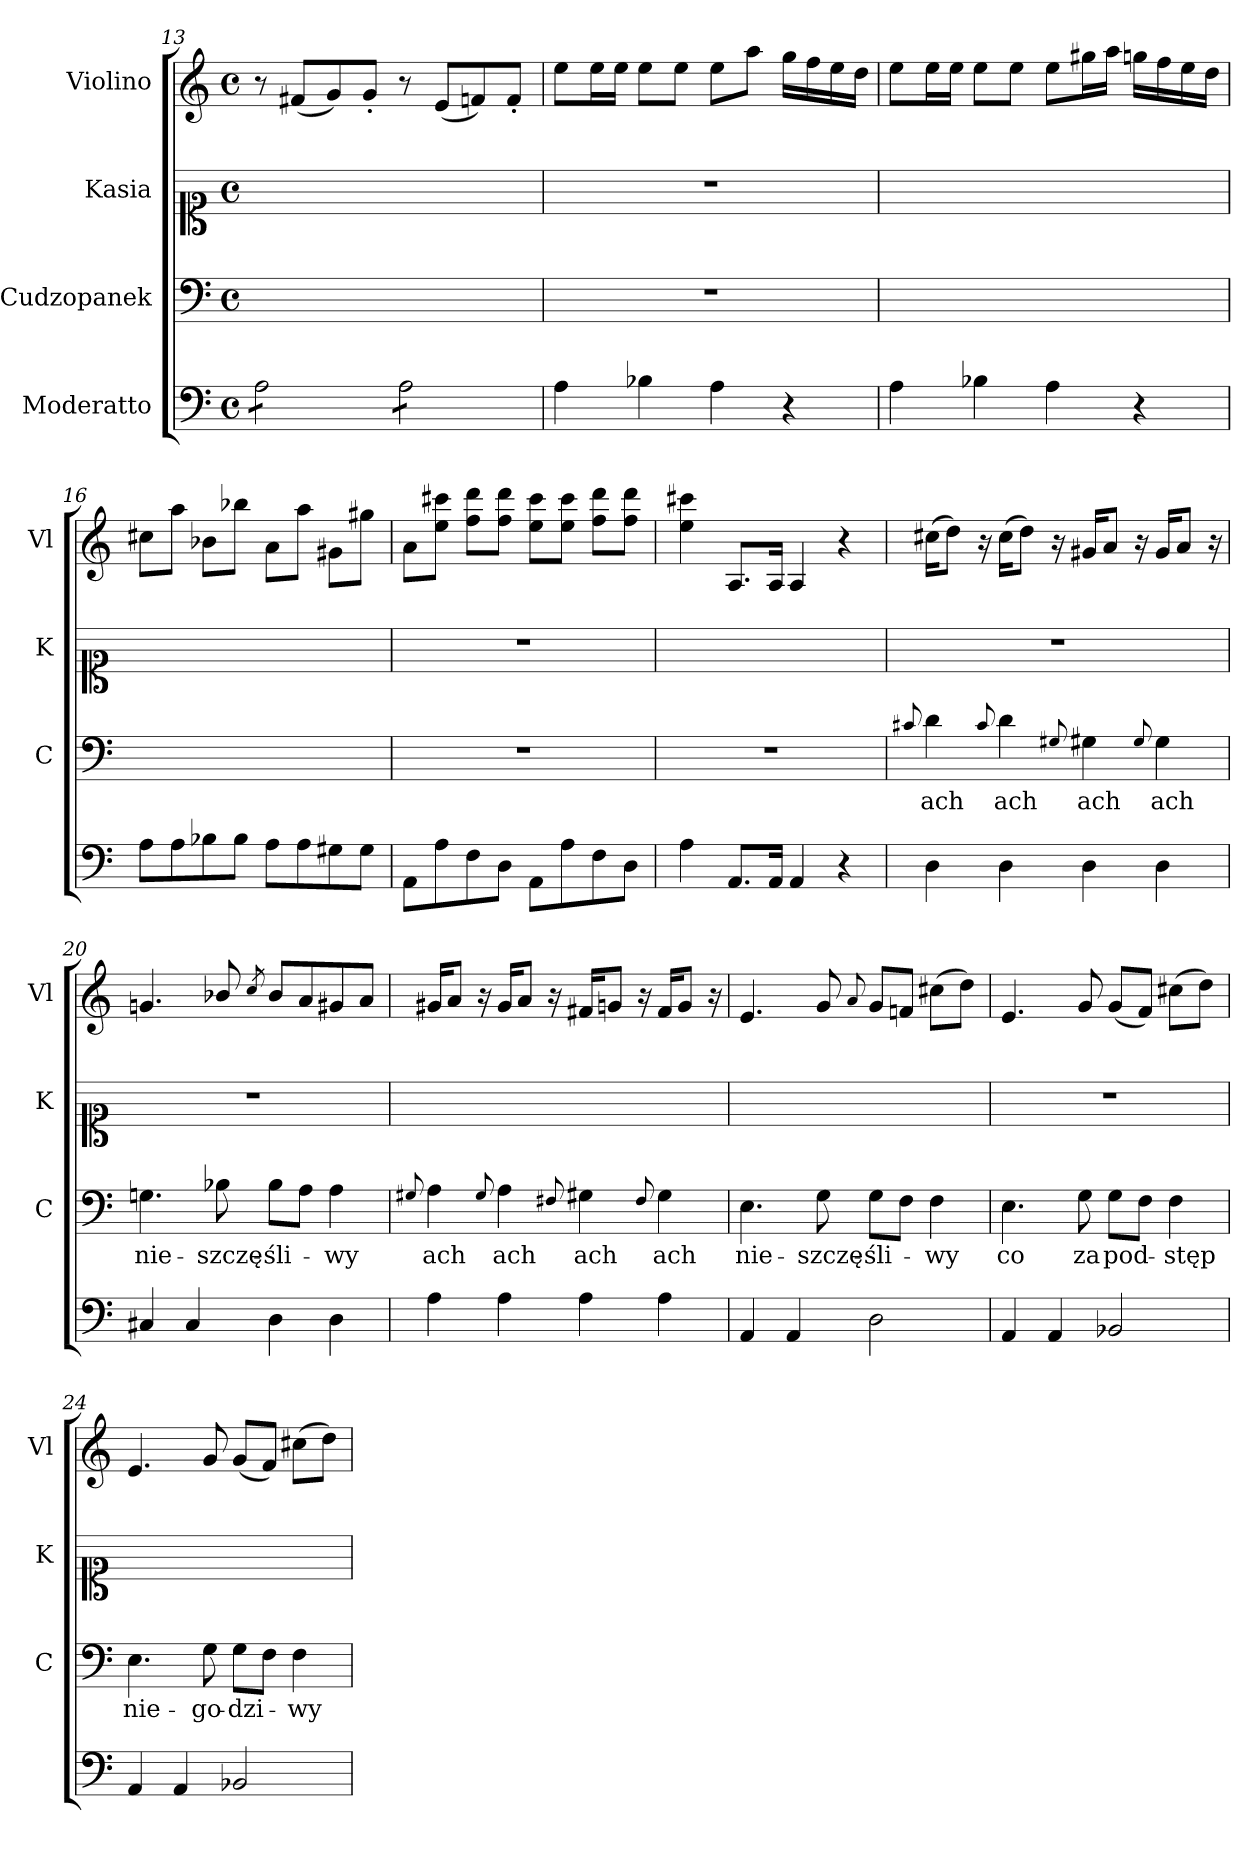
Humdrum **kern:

**kern	**kern	**text	**kern	**kern
*part4	*part3	*part3	*part2	*part1
*staff4	*staff3	*staff3	*staff2	*staff1
*I"Moderatto	*I"Cudzopanek	*	*I"Kasia	*I"Violino
*	*I'C	*	*I'K	*I'Vl
*clefF4	*clefF4	*	*clefC1	*clefG2
*k[]	*k[]	*	*k[]	*k[]
*a:	*a:	*	*a:	*a:
*M4/4	*M4/4	*	*M4/4	*M4/4
*met(c)	*met(c)	*	*met(c)	*met(c)
=13	=13	=13	=13	=13
*tremolo	*	*	*	*
8A\L	1ryy	.	1ryy	8r
8A\	.	.	.	(8f#X/L
8A\	.	.	.	8g/)
8A\J	.	.	.	8g'/J
8A\L	.	.	.	8r
8A\	.	.	.	(8e/L
8A\	.	.	.	8fn/)
8A\J	.	.	.	8f'/J
*Xtremolo	*	*	*	*
=14	=14	=14	=14	=14
4A\	1r	.	1r	8ee\L
.	.	.	.	16ee\L
.	.	.	.	16ee\JJ
4B-X\	.	.	.	8ee\L
.	.	.	.	8ee\J
4A\	.	.	.	8ee\L
.	.	.	.	8aa\J
4r	.	.	.	16gg\LL
.	.	.	.	16ff\
.	.	.	.	16ee\
.	.	.	.	16dd\JJ
=15	=15	=15	=15	=15
4A\	1ryy	.	1ryy	8ee\L
.	.	.	.	16ee\L
.	.	.	.	16ee\JJ
4B-X\	.	.	.	8ee\L
.	.	.	.	8ee\J
4A\	.	.	.	8ee\L
.	.	.	.	16gg#X\L
.	.	.	.	16aa\JJ
4r	.	.	.	16ggn\LL
.	.	.	.	16ff\
.	.	.	.	16ee\
.	.	.	.	16dd\JJ
=16	=16	=16	=16	=16
8A\L	1ryy	.	1ryy	8cc#X\L
8A\	.	.	.	8aa\J
8B-X\	.	.	.	8b-X\L
8B-\J	.	.	.	8bb-X\J
8A\L	.	.	.	8a\L
8A\	.	.	.	8aa\J
8G#X\	.	.	.	8g#X\L
8G#\J	.	.	.	8gg#X\J
=17	=17	=17	=17	=17
8AA\L	1r	.	1r	8a\L
8A\	.	.	.	8ee\ 8ccc#X\J
8F\	.	.	.	8ff\ 8ddd\L
8D\J	.	.	.	8ff\ 8ddd\J
8AA\L	.	.	.	8ee\ 8ccc#\L
8A\	.	.	.	8ee\ 8ccc#\J
8F\	.	.	.	8ff\ 8ddd\L
8D\J	.	.	.	8ff\ 8ddd\J
=18	=18	=18	=18	=18
4A\	1r	.	1ryy	4ee\ 4ccc#X\
8.AA/L	.	.	.	8.A/L
16AA/Jk	.	.	.	16A/Jk
4AA/	.	.	.	4A/
4r	.	.	.	4r
=19	=19	=19	=19	=19
.	8qqc#X/	.	.	.
4D\	4d\	ach	1r	(16cc#X\KL
.	.	.	.	8dd\J)
.	.	.	.	16r
.	8qqc#/	.	.	.
4D\	4d\	ach	.	(16cc#\KL
.	.	.	.	8dd\J)
.	.	.	.	16r
.	8qqG#X/	.	.	.
4D\	4G#X\	ach	.	16g#X/KL
.	.	.	.	8a/J
.	.	.	.	16r
.	8qqG#/	.	.	.
4D\	4G#\	ach	.	16g#/KL
.	.	.	.	8a/J
.	.	.	.	16r
=20	=20	=20	=20	=20
4C#X/	4.Gn\	nie-	1r	4.gn/
4C#/	.	.	.	.
.	8B-X\	-szczę-	.	8b-X/
.	.	.	.	8qcc/
4D\	8B-\L	-śli-	.	8b-/L
.	8A\J	.	.	8a/
4D\	4A\	-wy	.	8g#X/
.	.	.	.	8a/J
=21	=21	=21	=21	=21
.	8qqG#X/	.	.	.
4A\	4A\	ach	1ryy	16g#X/KL
.	.	.	.	8a/J
.	.	.	.	16r
.	8qqG#/	.	.	.
4A\	4A\	ach	.	16g#/KL
.	.	.	.	8a/J
.	.	.	.	16r
.	8qqF#X/	.	.	.
4A\	4G#X\	ach	.	16f#X/KL
.	.	.	.	8gn/J
.	.	.	.	16r
.	8qqF#/	.	.	.
4A\	4G#\	ach	.	16f#/KL
.	.	.	.	8g/J
.	.	.	.	16r
=22	=22	=22	=22	=22
4AA/	4.E\	nie-	1ryy	4.e/
4AA/	.	.	.	.
.	8G\	-szczę-	.	8g/
.	.	.	.	8qqa/
2D\	8G\L	-śli-	.	8g/L
.	8F\J	.	.	8fn/J
.	4F\	-wy	.	(8cc#X\L
.	.	.	.	8dd\J)
=23	=23	=23	=23	=23
4AA/	4.E\	co	1r	4.e/
4AA/	.	.	.	.
.	8G\	za	.	8g/
2BB-X/	8G\L	pod-	.	(8g/L
.	8F\J	.	.	8f/J)
.	4F\	-stęp	.	(8cc#X\L
.	.	.	.	8dd\J)
=24	=24	=24	=24	=24
4AA/	4.E\	nie-	1ryy	4.e/
4AA/	.	.	.	.
.	8G\	-go-	.	8g/
2BB-X/	8G\L	-dzi-	.	(8g/L
.	8F\J	.	.	8f/J)
.	4F\	-wy	.	(8cc#X\L
.	.	.	.	8dd\J)
=	=	=	=	=
*-	*-	*-	*-	*-
